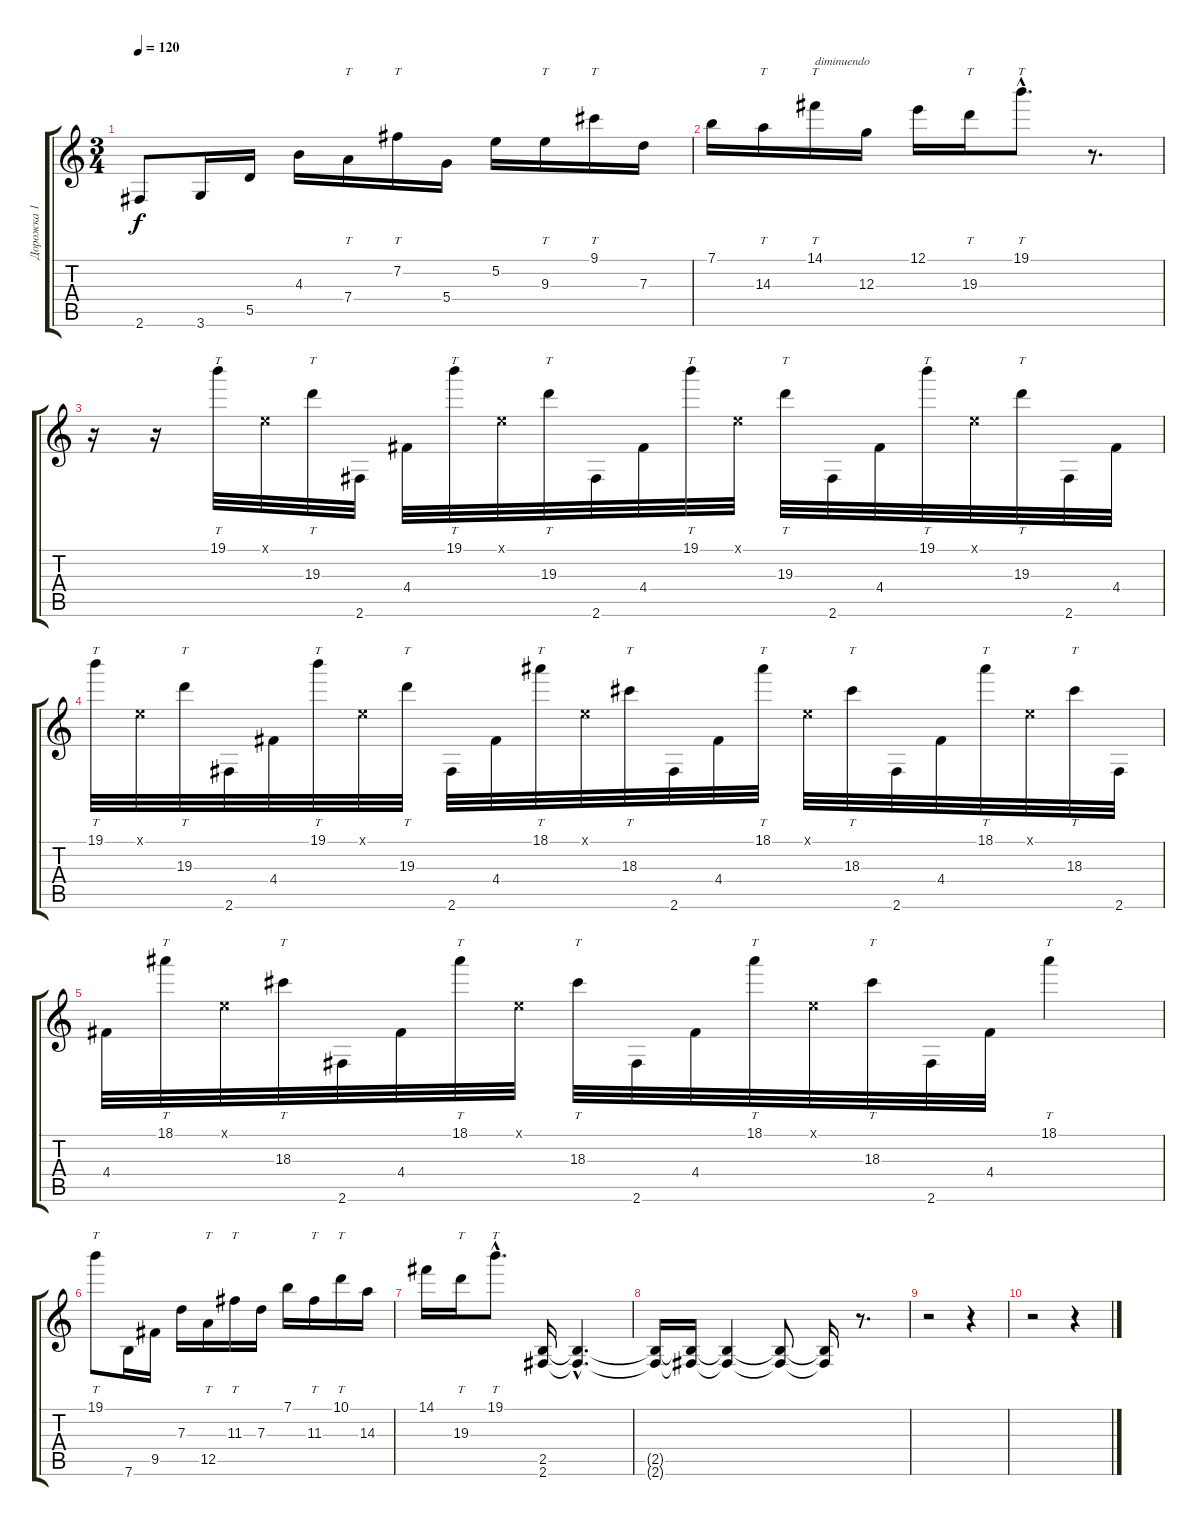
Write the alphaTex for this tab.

\track ("Дорожка 1" "Дорожка 1") {instrument acousticguitarnylon}
\staff {score tabs}
\tuning (E4 B3 G3 D3 A2 E2) {hide}
\ts (3 4)
\tempo 120
\clef g2
\ks c
2.6{t}.8{dy f} 3.6.16 5.5.16 4.3.16 7.4.16{tt} 7.2.16{tt} 5.4.16 5.2.16 9.3.16{tt} 9.1.16{tt} 7.3.16 |
7.1.16 14.3.16{tt} 14.1.16{tt txt "diminuendo"} 12.3.16 12.1.16 19.3.16{tt} 19.1{hac}.8{tt d} r.8{d} |
r.16 r.16 19.1.32{tt} 0.1{x}.32 19.3.32{tt} 2.6.32 4.4.32 19.1.32{tt} 0.1{x}.32 19.3.32{tt} 2.6.32 4.4.32 19.1.32{tt} 0.1{x}.32 19.3.32{tt} 2.6.32 4.4.32 19.1.32{tt} 0.1{x}.32 19.3.32{tt} 2.6.32 4.4.32 |
19.1.32{tt} 0.1{x}.32 19.3.32{tt} 2.6.32 4.4.32 19.1.32{tt} 0.1{x}.32 19.3.32{tt} 2.6.32 4.4.32 18.1.32{tt} 0.1{x}.32 18.3.32{tt} 2.6.32 4.4.32 18.1.32{tt} 0.1{x}.32 18.3.32{tt} 2.6.32 4.4.32 18.1.32{tt} 0.1{x}.32 18.3.32{tt} 2.6.32 |
4.4.32 18.1.32{tt} 0.1{x}.32 18.3.32{tt} 2.6.32 4.4.32 18.1.32{tt} 0.1{x}.32 18.3.32{tt} 2.6.32 4.4.32 18.1.32{tt} 0.1{x}.32 18.3.32{tt} 2.6.32 4.4.32 18.1.4{tt} |
19.1.8{tt} 7.6.16 9.5.16 7.3.16 12.5.16{tt} 11.3.16{tt} 7.3.16 7.1.16 11.3.16{tt} 10.1.16{tt} 14.3.16 |
14.1.16 19.3.16{tt} 19.1{hac}.8{tt d} (2.5 2.6).16 (2.5{hac t} 2.6{hac t}).4{d} |
(2.5{t} 2.6{t}).16 (2.5{t} 2.6{t}).16 (2.5{t} 2.6{t}).4 (2.5{t} 2.6{t}).8 (2.5{t} 2.6{t}).16 r.8{d} |
r.2 r.4 |
r.2 r.4
